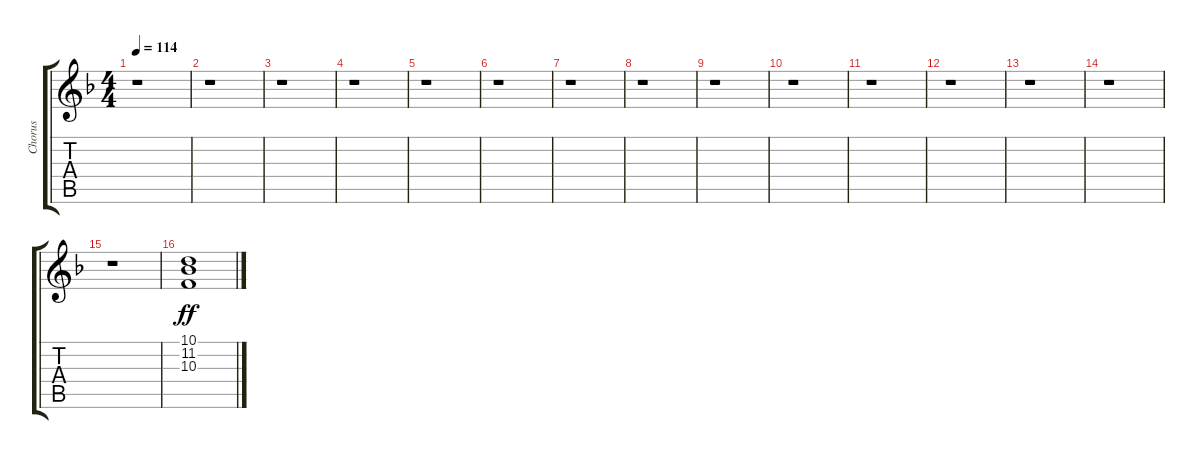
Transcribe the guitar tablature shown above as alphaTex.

\track ("Chorus" "Chorus") {instrument voiceoohs}
\staff {score tabs}
\tuning (E4 B3 G3 D3 A2 E2) {hide}
\ts (4 4)
\tempo 114
\clef g2
\ks f
r.1{dy ff} |
r.1 |
r.1 |
r.1 |
r.1 |
r.1 |
r.1 |
r.1 |
r.1 |
r.1 |
r.1 |
r.1 |
r.1 |
r.1 |
r.1 |
(10.1{h} 11.2{h} 10.3{h}).1
